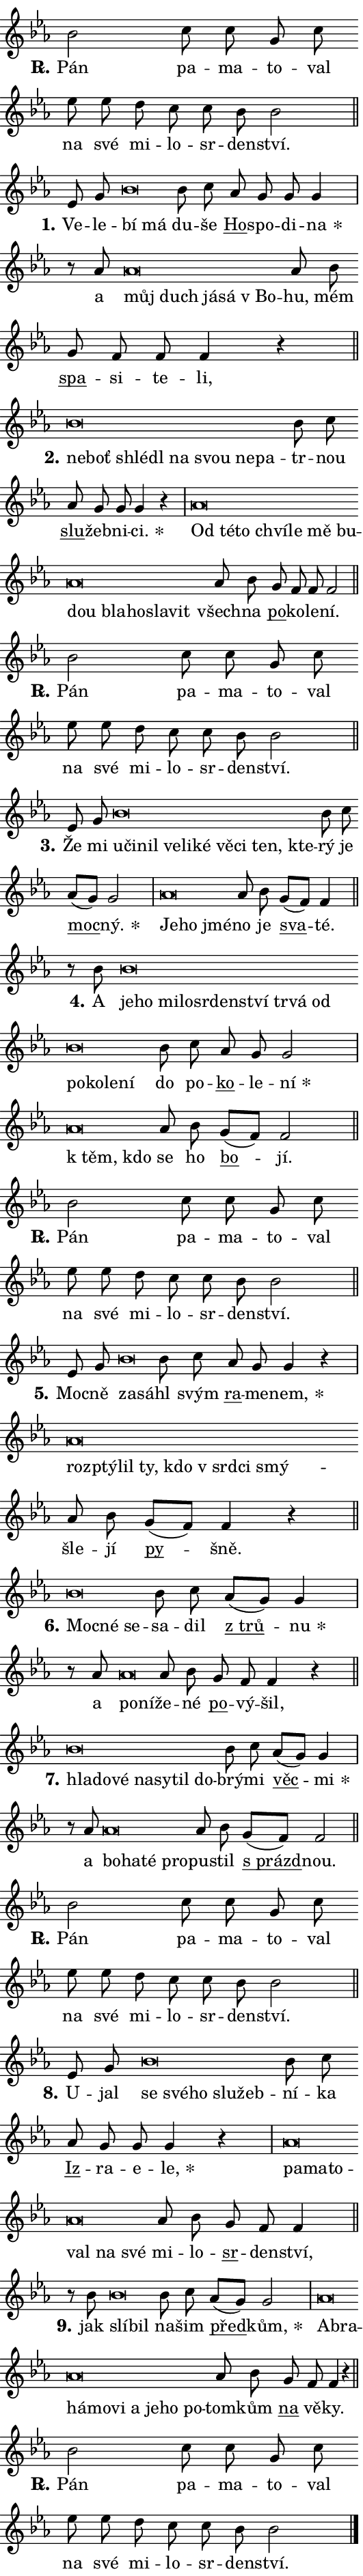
\version "2.24.0"
\header { tagline = "" }
\paper {
  indent = 0\cm
  top-margin = 0\cm
  right-margin = 0.13\cm % to fit lyric hyphens
  bottom-margin = 0\cm
  left-margin = 0\cm
  paper-width = 9\cm
  page-breaking = #ly:one-page-breaking
  system-system-spacing.basic-distance = #11
  score-system-spacing.basic-distance = #11
  ragged-last = ##f
}


%% Author: Thomas Morley
%% https://lists.gnu.org/archive/html/lilypond-user/2020-05/msg00002.html
#(define (line-position grob)
"Returns position of @var[grob} in current system:
   @code{'start}, if at first time-step
   @code{'end}, if at last time-step
   @code{'middle} otherwise
"
  (let* ((col (ly:item-get-column grob))
         (ln (ly:grob-object col 'left-neighbor))
         (rn (ly:grob-object col 'right-neighbor))
         (col-to-check-left (if (ly:grob? ln) ln col))
         (col-to-check-right (if (ly:grob? rn) rn col))
         (break-dir-left
           (and
             (ly:grob-property col-to-check-left 'non-musical #f)
             (ly:item-break-dir col-to-check-left)))
         (break-dir-right
           (and
             (ly:grob-property col-to-check-right 'non-musical #f)
             (ly:item-break-dir col-to-check-right))))
        (cond ((eqv? 1 break-dir-left) 'start)
              ((eqv? -1 break-dir-right) 'end)
              (else 'middle))))

#(define (tranparent-at-line-position vctor)
  (lambda (grob)
  "Relying on @code{line-position} select the relevant enry from @var{vctor}.
Used to determine transparency,"
    (case (line-position grob)
      ((end) (not (vector-ref vctor 0)))
      ((middle) (not (vector-ref vctor 1)))
      ((start) (not (vector-ref vctor 2))))))

noteHeadBreakVisibility =
#(define-music-function (break-visibility)(vector?)
"Makes @code{NoteHead}s transparent relying on @var{break-visibility}"
#{
  \override NoteHead.transparent =
    #(tranparent-at-line-position break-visibility)
#})

#(define delete-ledgers-for-transparent-note-heads
  (lambda (grob)
    "Reads whether a @code{NoteHead} is transparent.
If so this @code{NoteHead} is removed from @code{'note-heads} from
@var{grob}, which is supposed to be @code{LedgerLineSpanner}.
As a result ledgers are not printed for this @code{NoteHead}"
    (let* ((nhds-array (ly:grob-object grob 'note-heads))
           (nhds-list
             (if (ly:grob-array? nhds-array)
                 (ly:grob-array->list nhds-array)
                 '()))
           ;; Relies on the transparent-property being done before
           ;; Staff.LedgerLineSpanner.after-line-breaking is executed.
           ;; This is fragile ...
           (to-keep
             (remove
               (lambda (nhd)
                 (ly:grob-property nhd 'transparent #f))
               nhds-list)))
      ;; TODO find a better method to iterate over grob-arrays, similiar
      ;; to filter/remove etc for lists
      ;; For now rebuilt from scratch
      (set! (ly:grob-object grob 'note-heads)  '())
      (for-each
        (lambda (nhd)
          (ly:pointer-group-interface::add-grob grob 'note-heads nhd))
        to-keep))))

squashNotes = {
  \override NoteHead.X-extent = #'(-0.2 . 0.2)
  \override NoteHead.Y-extent = #'(-0.75 . 0)
  \override NoteHead.stencil =
    #(lambda (grob)
       (let ((pos (ly:grob-property grob 'staff-position)))
         (begin
           (if (< pos -7) (display "ERROR: Lower brevis then expected\n") (display ""))
           (if (<= pos -6) ly:text-interface::print ly:note-head::print))))
}
unSquashNotes = {
  \revert NoteHead.X-extent
  \revert NoteHead.Y-extent
  \revert NoteHead.stencil
}

hideNotes = \noteHeadBreakVisibility #begin-of-line-visible
unHideNotes = \noteHeadBreakVisibility #all-visible

% work-around for resetting accidentals
% https://lilypond.org/doc/v2.23/Documentation/notation/displaying-rhythms#unmetered-music
cadenzaMeasure = {
  \cadenzaOff
  \partial 1024 s1024
  \cadenzaOn
}

#(define-markup-command (accent layout props text) (markup?)
  "Underline accented syllable"
  (interpret-markup layout props
    #{\markup \override #'(offset . 4.3) \underline { #text }#}))

responsum = \markup \concat {
  "R" \hspace #-1.05 \path #0.1 #'((moveto 0 0.07) (lineto 0.9 0.8)) \hspace #0.05 "."
}

spaceSize = #0.6828661417322834 % exact space size for TeX Gyre Schola

\layout {
  \context {
    \Staff
    \remove "Time_signature_engraver"
    \override LedgerLineSpanner.after-line-breaking = #delete-ledgers-for-transparent-note-heads
  }
  \context {
    \Lyrics {
      \override LyricSpace.minimum-distance = \spaceSize
      \override LyricText.font-name = #"TeX Gyre Schola"
      \override LyricText.font-size = 1
      \override StanzaNumber.font-name = #"TeX Gyre Schola Bold"
      \override StanzaNumber.font-size = 1
    }
  }
  \context {
    \Score 
    \override NoteHead.text =
      #(lambda (grob) 
        (let ((pos (ly:grob-property grob 'staff-position)))
          #{\markup {
            \combine
              \halign #-0.55 \raise #(if (= pos -6) 0 0.5) \override #'(thickness . 2) \draw-line #'(3.2 . 0)
              \musicglyph "noteheads.sM1"
          }#}))
  }
}

% magnetic-lyrics.ily
%
%   written by
%     Jean Abou Samra <jean@abou-samra.fr>
%     Werner Lemberg <wl@gnu.org>
%
%   adapted by
%     Jiri Hon <jiri.hon@gmail.com>
%
% Version 2022-Apr-15

% https://www.mail-archive.com/lilypond-user@gnu.org/msg149350.html

#(define (Left_hyphen_pointer_engraver context)
   "Collect syllable-hyphen-syllable occurrences in lyrics and store
them in properties.  This engraver only looks to the left.  For
example, if the lyrics input is @code{foo -- bar}, it does the
following.

@itemize @bullet
@item
Set the @code{text} property of the @code{LyricHyphen} grob between
@q{foo} and @q{bar} to @code{foo}.

@item
Set the @code{left-hyphen} property of the @code{LyricText} grob with
text @q{foo} to the @code{LyricHyphen} grob between @q{foo} and
@q{bar}.
@end itemize

Use this auxiliary engraver in combination with the
@code{lyric-@/text::@/apply-@/magnetic-@/offset!} hook."
   (let ((hyphen #f)
         (text #f))
     (make-engraver
      (acknowledgers
       ((lyric-syllable-interface engraver grob source-engraver)
        (set! text grob)))
      (end-acknowledgers
       ((lyric-hyphen-interface engraver grob source-engraver)
        ;(when (not (grob::has-interface grob 'lyric-space-interface))
          (set! hyphen grob)));)
      ((stop-translation-timestep engraver)
       (when (and text hyphen)
         (ly:grob-set-object! text 'left-hyphen hyphen))
       (set! text #f)
       (set! hyphen #f)))))

#(define (lyric-text::apply-magnetic-offset! grob)
   "If the space between two syllables is less than the value in
property @code{LyricText@/.details@/.squash-threshold}, move the right
syllable to the left so that it gets concatenated with the left
syllable.

Use this function as a hook for
@code{LyricText@/.after-@/line-@/breaking} if the
@code{Left_@/hyphen_@/pointer_@/engraver} is active."
   (let ((hyphen (ly:grob-object grob 'left-hyphen #f)))
     (when hyphen
       (let ((left-text (ly:spanner-bound hyphen LEFT)))
         (when (grob::has-interface left-text 'lyric-syllable-interface)
           (let* ((common (ly:grob-common-refpoint grob left-text X))
                  (this-x-ext (ly:grob-extent grob common X))
                  (left-x-ext
                   (begin
                     ;; Trigger magnetism for left-text.
                     (ly:grob-property left-text 'after-line-breaking)
                     (ly:grob-extent left-text common X)))
                  ;; `delta` is the gap width between two syllables.
                  (delta (- (interval-start this-x-ext)
                            (interval-end left-x-ext)))
                  (details (ly:grob-property grob 'details))
                  (threshold (assoc-get 'squash-threshold details 0.2)))
             (when (< delta threshold)
               (let* (;; We have to manipulate the input text so that
                      ;; ligatures crossing syllable boundaries are not
                      ;; disabled.  For languages based on the Latin
                      ;; script this is essentially a beautification.
                      ;; However, for non-Western scripts it can be a
                      ;; necessity.
                      (lt (ly:grob-property left-text 'text))
                      (rt (ly:grob-property grob 'text))
                      (is-space (grob::has-interface hyphen 'lyric-space-interface))
                      (space (if is-space " " ""))
                      (extra-delta (if is-space spaceSize 0))
                      ;; Append new syllable.
                      (ltrt-space (if (and (string? lt) (string? rt))
                                (string-append lt space rt)
                                (make-concat-markup (list lt space rt))))
                      ;; Right-align `ltrt` to the right side.
                      (ltrt-space-markup (grob-interpret-markup
                               grob
                               (make-translate-markup
                                (cons (interval-length this-x-ext) 0)
                                (make-right-align-markup ltrt-space)))))
                 (begin
                   ;; Don't print `left-text`.
                   (ly:grob-set-property! left-text 'stencil #f)
                   ;; Set text and stencil (which holds all collected
                   ;; syllables so far) and shift it to the left.
                   (ly:grob-set-property! grob 'text ltrt-space)
                   (ly:grob-set-property! grob 'stencil ltrt-space-markup)
                   (ly:grob-translate-axis! grob (- (- delta extra-delta)) X))))))))))


#(define (lyric-hyphen::displace-bounds-first grob)
   ;; Make very sure this callback isn't triggered too early.
   (let ((left (ly:spanner-bound grob LEFT))
         (right (ly:spanner-bound grob RIGHT)))
     (ly:grob-property left 'after-line-breaking)
     (ly:grob-property right 'after-line-breaking)
     (ly:lyric-hyphen::print grob)))

squashThreshold = #0.4

\layout {
  \context {
    \Lyrics
    \consists #Left_hyphen_pointer_engraver
    \override LyricText.after-line-breaking =
      #lyric-text::apply-magnetic-offset!
    \override LyricHyphen.stencil = #lyric-hyphen::displace-bounds-first
    \override LyricText.details.squash-threshold = \squashThreshold
    \override LyricHyphen.minimum-distance = 0
    \override LyricHyphen.minimum-length = \squashThreshold
  }
}

squashText = \override LyricText.details.squash-threshold = 9999
unSquashText = \override LyricText.details.squash-threshold = \squashThreshold

leftText = \override LyricText.self-alignment-X = #LEFT
unLeftText = \revert LyricText.self-alignment-X

starOffset = #(lambda (grob) 
                (let ((x_offset (ly:self-alignment-interface::aligned-on-x-parent grob)))
                  (if (= x_offset 0) 0 (+ x_offset 1.2))))

star = #(define-music-function (syllable)(string?)
"Append star separator at the end of a syllable"
#{
  \once \override LyricText.X-offset = #starOffset
  \lyricmode { \markup {
    #syllable
    \override #'((font-name . "TeX Gyre Schola Bold")) \hspace #0.2 \lower #0.65 \larger "*"
  } }
#})

starAccent = #(define-music-function (syllable)(string?)
"Append star separator at the end of a syllable and make accent"
#{
  \once \override LyricText.X-offset = #starOffset
  \lyricmode { \markup {
    \accent #syllable
    \override #'((font-name . "TeX Gyre Schola Bold")) \hspace #0.2 \lower #0.65 \larger "*"
  } }
#})

breath = #(define-music-function (syllable)(string?)
"Append breathing indicator at the end of a syllable"
#{
  \lyricmode { \markup { #syllable "+" } }
#})

optionalBreath = #(define-music-function (syllable)(string?)
"Append optional breathing indicator at the end of a syllable"
#{
  \lyricmode { \markup { #syllable "(+)" } }
#})


\score {
    <<
        \new Voice = "melody" { \cadenzaOn \key es \major \relative { bes'2 c8 c g c \bar "" es es d c c bes bes2 \cadenzaMeasure \bar "||" \break } }
        \new Lyrics \lyricsto "melody" { \lyricmode { \set stanza = \responsum
Pán pa -- ma -- to -- val na své mi -- lo -- sr -- den -- ství. } }
    >>
    \layout {}
}

\score {
    <<
        \new Voice = "melody" { \cadenzaOn \key es \major \relative { es'8 g \bar "" \squashNotes bes\breve*1/16 \hideNotes \breve*1/16 \bar "" \unHideNotes \unSquashNotes bes8 c \bar "" as g g g4 \cadenzaMeasure \bar "|" r8 as8 \squashNotes as\breve*1/16 \hideNotes \breve*1/16 \bar "" \breve*1/16 \bar "" \breve*1/16 \breve*1/16 \bar "" \unHideNotes \unSquashNotes as8 bes \bar "" g f f f4 r \cadenzaMeasure \bar "||" \break } }
        \new Lyrics \lyricsto "melody" { \lyricmode { \set stanza = "1."
Ve -- le -- \leftText bí \squashText má \unLeftText \unSquashText du -- še \markup \accent Ho -- spo -- di -- \star na a \leftText můj \squashText duch já -- sá "v Bo" -- \unLeftText \unSquashText hu, mém \markup \accent spa -- si -- te -- li, } }
    >>
    \layout {}
}

\score {
    <<
        \new Voice = "melody" { \cadenzaOn \key es \major \relative { \squashNotes bes'\breve*1/16 \hideNotes \breve*1/16 \bar "" \breve*1/16 \bar "" \breve*1/16 \bar "" \breve*1/16 \bar "" \breve*1/16 \bar "" \breve*1/16 \breve*1/16 \bar "" \unHideNotes \unSquashNotes bes8 c \bar "" as g g g4 r \cadenzaMeasure \bar "|" \squashNotes as\breve*1/16 \hideNotes \breve*1/16 \bar "" \breve*1/16 \bar "" \breve*1/16 \bar "" \breve*1/16 \bar "" \breve*1/16 \bar "" \breve*1/16 \bar "" \breve*1/16 \bar "" \breve*1/16 \bar "" \breve*1/16 \bar "" \breve*1/16 \breve*1/16 \bar "" \unHideNotes \unSquashNotes as8 bes \bar "" g f f f2 \cadenzaMeasure \bar "||" \break } }
        \new Lyrics \lyricsto "melody" { \lyricmode { \set stanza = "2."
\leftText ne -- \squashText boť shlé -- dl na svou ne -- pa -- \unLeftText \unSquashText tr -- nou \markup \accent slu -- žeb -- ni -- \star ci. \leftText Od \squashText té -- to chví -- le mě bu -- dou bla -- ho -- sla -- vit \unLeftText \unSquashText všech -- na \markup \accent po -- ko -- le -- ní. } }
    >>
    \layout {}
}

\score {
    <<
        \new Voice = "melody" { \cadenzaOn \key es \major \relative { bes'2 c8 c g c \bar "" es es d c c bes bes2 \cadenzaMeasure \bar "||" \break } }
        \new Lyrics \lyricsto "melody" { \lyricmode { \set stanza = \responsum
Pán pa -- ma -- to -- val na své mi -- lo -- sr -- den -- ství. } }
    >>
    \layout {}
}

\score {
    <<
        \new Voice = "melody" { \cadenzaOn \key es \major \relative { es'8 g \bar "" \squashNotes bes\breve*1/16 \hideNotes \breve*1/16 \bar "" \breve*1/16 \bar "" \breve*1/16 \bar "" \breve*1/16 \bar "" \breve*1/16 \bar "" \breve*1/16 \bar "" \breve*1/16 \bar "" \breve*1/16 \breve*1/16 \bar "" \unHideNotes \unSquashNotes bes8 c \bar "" as[( g)] g2 \cadenzaMeasure \bar "|" \squashNotes as\breve*1/16 \hideNotes \breve*1/16 \breve*1/16 \bar "" \unHideNotes \unSquashNotes as8 bes \bar "" g[( f)] f4 \cadenzaMeasure \bar "||" \break } }
        \new Lyrics \lyricsto "melody" { \lyricmode { \set stanza = "3."
Že mi \leftText u -- \squashText či -- nil ve -- li -- ké vě -- ci ten, kte -- \unLeftText \unSquashText rý je \markup \accent moc -- \star ný. \leftText Je -- \squashText ho jmé -- \unLeftText \unSquashText no je \markup \accent sva -- té. } }
    >>
    \layout {}
}

\score {
    <<
        \new Voice = "melody" { \cadenzaOn \key es \major \relative { r8 bes'8 \squashNotes bes\breve*1/16 \hideNotes \breve*1/16 \bar "" \breve*1/16 \bar "" \breve*1/16 \bar "" \breve*1/16 \bar "" \breve*1/16 \bar "" \breve*1/16 \bar "" \breve*1/16 \bar "" \breve*1/16 \bar "" \breve*1/16 \bar "" \breve*1/16 \bar "" \breve*1/16 \bar "" \breve*1/16 \breve*1/16 \bar "" \unHideNotes \unSquashNotes bes8 c \bar "" as g g2 \cadenzaMeasure \bar "|" \squashNotes as\breve*1/16 \hideNotes \breve*1/16 \bar "" \unHideNotes \unSquashNotes as8 bes \bar "" g[( f)] f2 \cadenzaMeasure \bar "||" \break } }
        \new Lyrics \lyricsto "melody" { \lyricmode { \set stanza = "4."
A \leftText je -- \squashText ho mi -- lo -- sr -- den -- ství tr -- vá od po -- ko -- le -- ní \unLeftText \unSquashText do po -- \markup \accent ko -- le -- \star ní \leftText "k těm," \squashText kdo \unLeftText \unSquashText se ho \markup \accent bo -- jí. } }
    >>
    \layout {}
}

\score {
    <<
        \new Voice = "melody" { \cadenzaOn \key es \major \relative { bes'2 c8 c g c \bar "" es es d c c bes bes2 \cadenzaMeasure \bar "||" \break } }
        \new Lyrics \lyricsto "melody" { \lyricmode { \set stanza = \responsum
Pán pa -- ma -- to -- val na své mi -- lo -- sr -- den -- ství. } }
    >>
    \layout {}
}

\score {
    <<
        \new Voice = "melody" { \cadenzaOn \key es \major \relative { es'8 g \bar "" \squashNotes bes\breve*1/16 \hideNotes \breve*1/16 \bar "" \unHideNotes \unSquashNotes bes8 c \bar "" as g g4 r \cadenzaMeasure \bar "|" \squashNotes as\breve*1/16 \hideNotes \breve*1/16 \bar "" \breve*1/16 \bar "" \breve*1/16 \bar "" \breve*1/16 \bar "" \breve*1/16 \bar "" \breve*1/16 \breve*1/16 \bar "" \unHideNotes \unSquashNotes as8 bes \bar "" g[( f)] f4 r \cadenzaMeasure \bar "||" \break } }
        \new Lyrics \lyricsto "melody" { \lyricmode { \set stanza = "5."
Moc -- ně \leftText za -- \squashText sá -- \unLeftText \unSquashText hl svým \markup \accent ra -- me -- \star nem, \leftText roz -- \squashText ptý -- lil ty, kdo "v srd" -- ci smý -- \unLeftText \unSquashText šle -- jí \markup \accent py -- šně. } }
    >>
    \layout {}
}

\score {
    <<
        \new Voice = "melody" { \cadenzaOn \key es \major \relative { \squashNotes bes'\breve*1/16 \hideNotes \breve*1/16 \breve*1/16 \bar "" \unHideNotes \unSquashNotes bes8 c \bar "" as[( g)] g4 \cadenzaMeasure \bar "|" r8 as8 \squashNotes as\breve*1/16 \hideNotes \breve*1/16 \bar "" \unHideNotes \unSquashNotes as8 bes \bar "" g f f4 r \cadenzaMeasure \bar "||" \break } }
        \new Lyrics \lyricsto "melody" { \lyricmode { \set stanza = "6."
\leftText Moc -- \squashText né se -- \unLeftText \unSquashText sa -- dil \markup \accent "z trů" -- \star nu a \leftText po -- \squashText ní -- \unLeftText \unSquashText že -- né \markup \accent po -- vý -- šil, } }
    >>
    \layout {}
}

\score {
    <<
        \new Voice = "melody" { \cadenzaOn \key es \major \relative { \squashNotes bes'\breve*1/16 \hideNotes \breve*1/16 \bar "" \breve*1/16 \bar "" \breve*1/16 \bar "" \breve*1/16 \bar "" \breve*1/16 \breve*1/16 \bar "" \unHideNotes \unSquashNotes bes8 c \bar "" as[( g)] g4 \cadenzaMeasure \bar "|" r8 as8 \squashNotes as\breve*1/16 \hideNotes \breve*1/16 \bar "" \breve*1/16 \breve*1/16 \bar "" \unHideNotes \unSquashNotes as8 bes \bar "" g[( f)] f2 \cadenzaMeasure \bar "||" \break } }
        \new Lyrics \lyricsto "melody" { \lyricmode { \set stanza = "7."
\leftText hla -- \squashText do -- vé na -- sy -- til do -- \unLeftText \unSquashText brý -- mi \markup \accent věc -- \star mi a \leftText bo -- \squashText ha -- té pro -- \unLeftText \unSquashText pu -- stil \markup \accent "s prázd" -- nou. } }
    >>
    \layout {}
}

\score {
    <<
        \new Voice = "melody" { \cadenzaOn \key es \major \relative { bes'2 c8 c g c \bar "" es es d c c bes bes2 \cadenzaMeasure \bar "||" \break } }
        \new Lyrics \lyricsto "melody" { \lyricmode { \set stanza = \responsum
Pán pa -- ma -- to -- val na své mi -- lo -- sr -- den -- ství. } }
    >>
    \layout {}
}

\score {
    <<
        \new Voice = "melody" { \cadenzaOn \key es \major \relative { es'8 g \bar "" \squashNotes bes\breve*1/16 \hideNotes \breve*1/16 \bar "" \breve*1/16 \bar "" \breve*1/16 \breve*1/16 \bar "" \unHideNotes \unSquashNotes bes8 c \bar "" as g g g4 r \cadenzaMeasure \bar "|" \squashNotes as\breve*1/16 \hideNotes \breve*1/16 \bar "" \breve*1/16 \bar "" \breve*1/16 \bar "" \breve*1/16 \breve*1/16 \bar "" \unHideNotes \unSquashNotes as8 bes \bar "" g f f4 \cadenzaMeasure \bar "||" \break } }
        \new Lyrics \lyricsto "melody" { \lyricmode { \set stanza = "8."
U -- jal \leftText se \squashText své -- ho slu -- žeb -- \unLeftText \unSquashText ní -- ka \markup \accent Iz -- ra -- e -- \star le, \leftText pa -- \squashText ma -- to -- val na své \unLeftText \unSquashText mi -- lo -- \markup \accent sr -- den -- ství, } }
    >>
    \layout {}
}

\score {
    <<
        \new Voice = "melody" { \cadenzaOn \key es \major \relative { r8 bes'8 \squashNotes bes\breve*1/16 \hideNotes \breve*1/16 \bar "" \unHideNotes \unSquashNotes bes8 c \bar "" as[( g)] g2 \cadenzaMeasure \bar "|" \squashNotes as\breve*1/16 \hideNotes \breve*1/16 \bar "" \breve*1/16 \bar "" \breve*1/16 \bar "" \breve*1/16 \bar "" \breve*1/16 \bar "" \breve*1/16 \bar "" \breve*1/16 \breve*1/16 \bar "" \unHideNotes \unSquashNotes as8 bes \bar "" g f f4 r \cadenzaMeasure \bar "||" \break } }
        \new Lyrics \lyricsto "melody" { \lyricmode { \set stanza = "9."
jak \leftText slí -- \squashText bil \unLeftText \unSquashText na -- šim \markup \accent před -- \star kům, \leftText Ab -- \squashText ra -- há -- mo -- vi a je -- ho po -- \unLeftText \unSquashText tom -- kům \markup \accent na vě -- ky. } }
    >>
    \layout {}
}

\score {
    <<
        \new Voice = "melody" { \cadenzaOn \key es \major \relative { bes'2 c8 c g c \bar "" es es d c c bes bes2 \cadenzaMeasure \bar "||" \break } \bar "|." }
        \new Lyrics \lyricsto "melody" { \lyricmode { \set stanza = \responsum
Pán pa -- ma -- to -- val na své mi -- lo -- sr -- den -- ství. } }
    >>
    \layout {}
}
